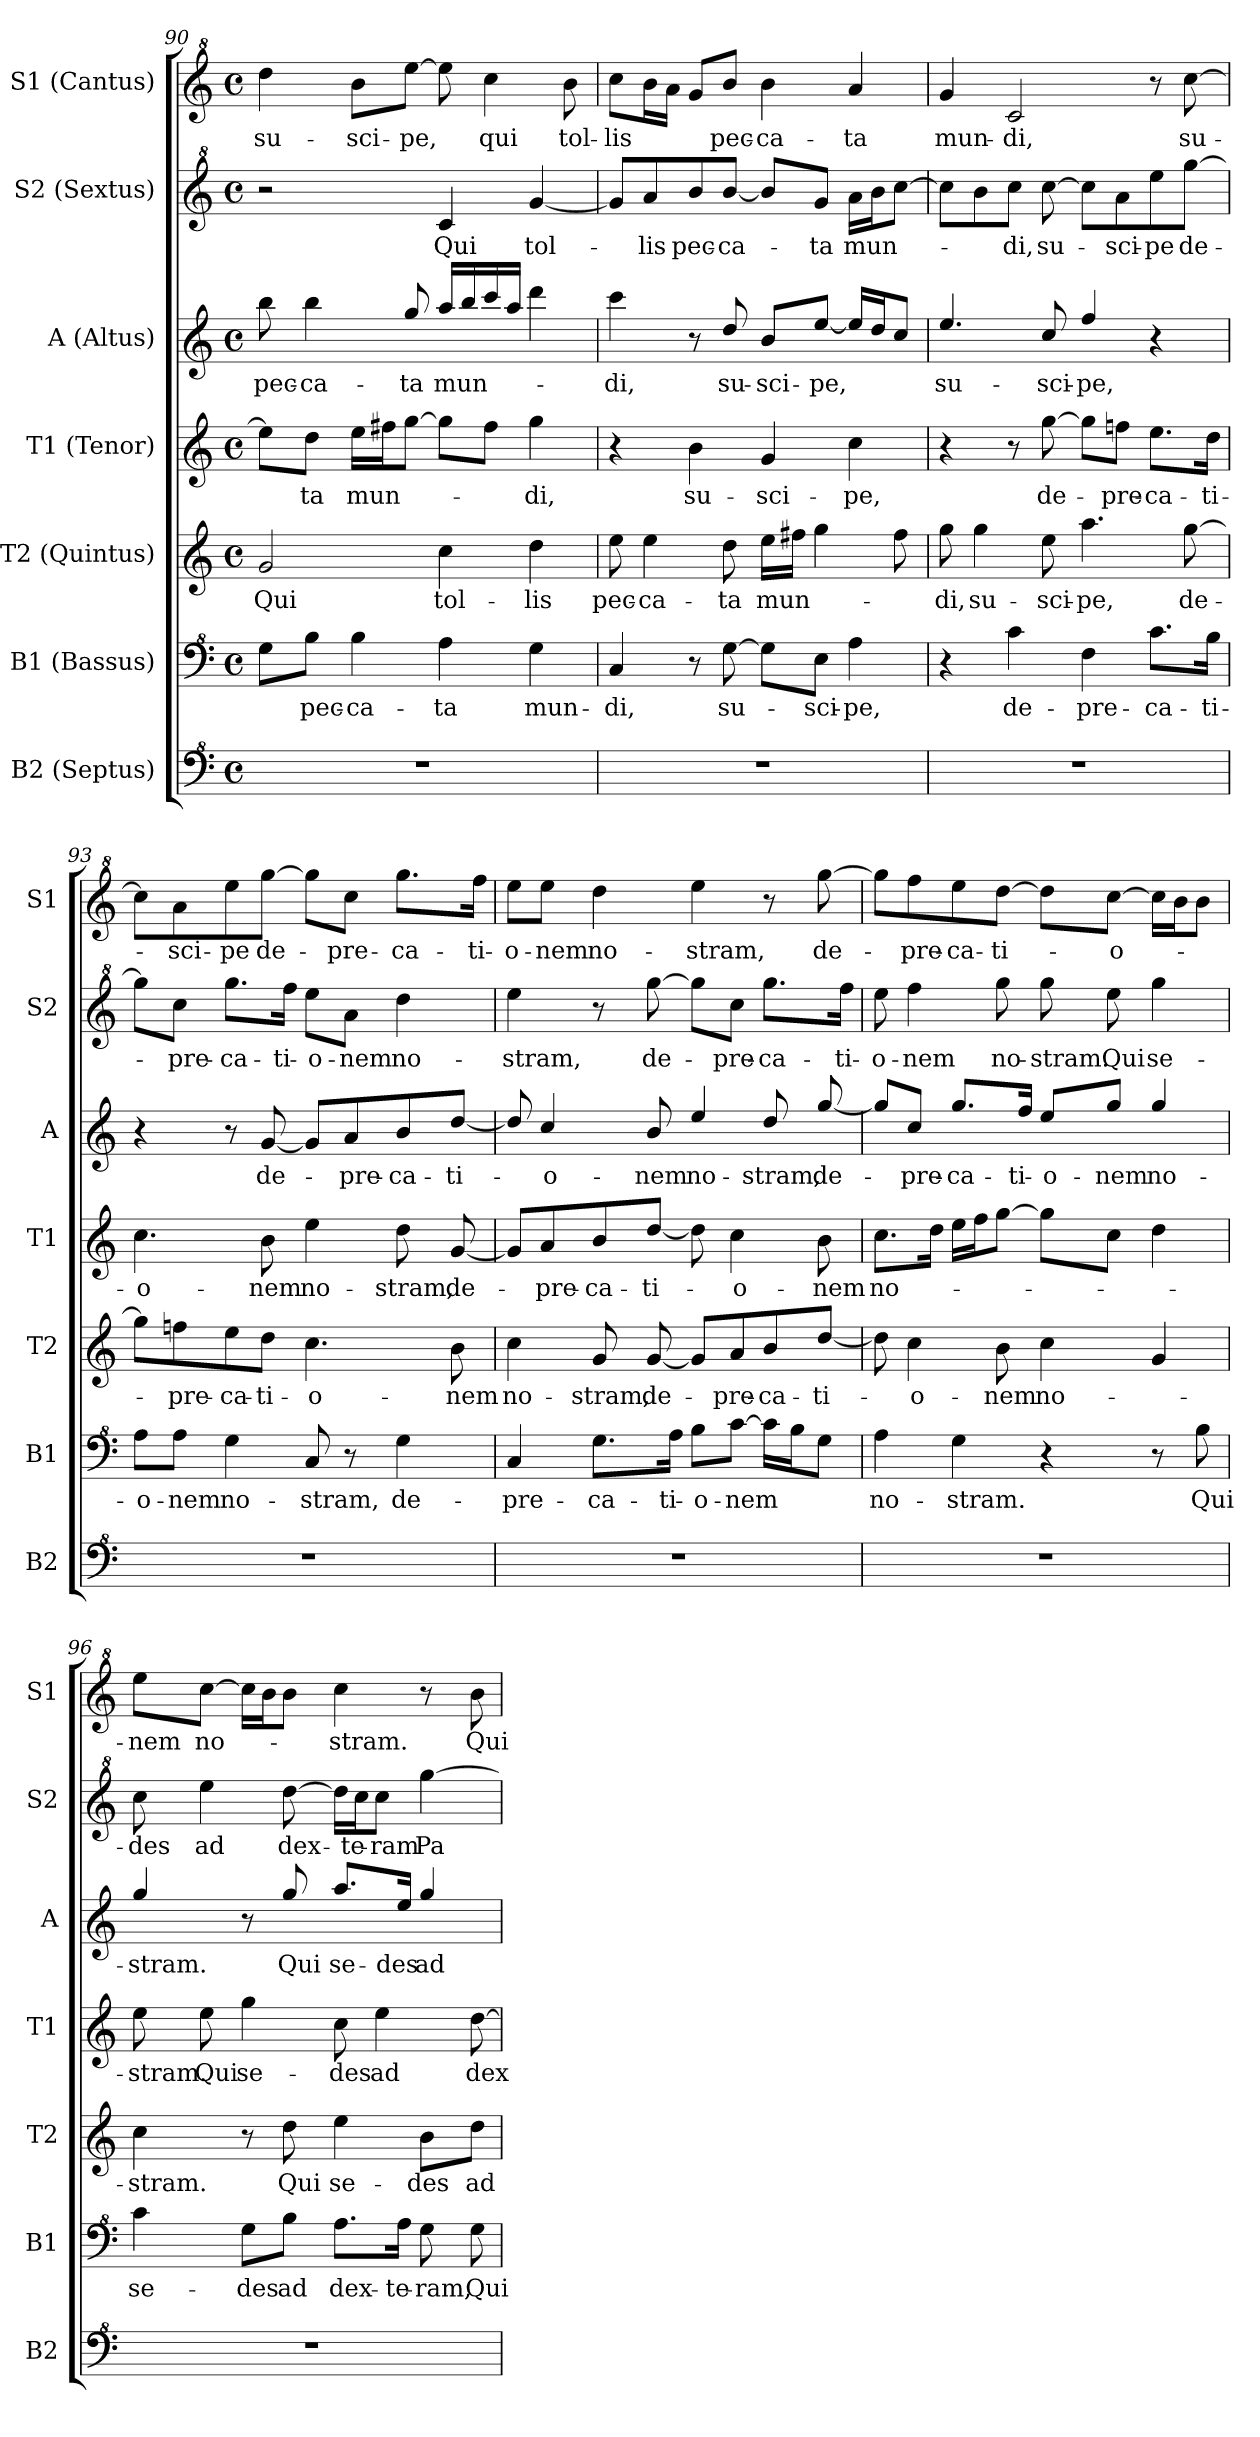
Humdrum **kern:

**kern	**kern	**text	**kern	**text	**kern	**text	**kern	**text	**kern	**text	**kern	**text
*part7	*part6	*part6	*part5	*part5	*part4	*part4	*part3	*part3	*part2	*part2	*part1	*part1
*staff7	*staff6	*staff6	*staff5	*staff5	*staff4	*staff4	*staff3	*staff3	*staff2	*staff2	*staff1	*staff1
*I"B2 (Septus)	*I"B1 (Bassus)	*	*I"T2 (Quintus)	*	*I"T1 (Tenor)	*	*I"A (Altus)	*	*I"S2 (Sextus)	*	*I"S1 (Cantus)	*
*I'B2	*I'B1	*	*I'T2	*	*I'T1	*	*I'A	*	*I'S2	*	*I'S1	*
*clefF^4	*clefF^4	*	*clefG2	*	*clefG2	*	*clefG2	*	*clefG^2	*	*clefG^2	*
*k[]	*k[]	*	*k[]	*	*k[]	*	*k[]	*	*k[]	*	*k[]	*
*M4/4	*M4/4	*	*M4/4	*	*M4/4	*	*M4/4	*	*M4/4	*	*M4/4	*
*met(c)	*met(c)	*	*met(c)	*	*met(c)	*	*met(c)	*	*met(c)	*	*met(c)	*
=90	=90	=90	=90	=90	=90	=90	=90	=90	=90	=90	=90	=90
!	!	!	!	!LO:LY:b	!	!	!	!LO:LY:b	!	!	!	!LO:LY:b
1r	8g\L	.	2g/	Qui	8ee\L]	.	8bb\	pec-	2r	.	4ddd\	su-
!	!	!LO:LY:b	!	!	!	!LO:LY:b	!	!LO:LY:b	!	!	!	!
.	8b\J	pec-	.	.	8dd\J	-ta	4bb\	-ca-	.	.	.	.
!	!	!LO:LY:b	!	!	!	!LO:LY:b	!	!	!	!	!	!LO:LY:b
.	4b\	-ca-	.	.	16ee\LL	mun-	.	.	.	.	8bb\L	-sci-
.	.	.	.	.	16ff#X\J	.	.	.	.	.	.	.
!	!	!	!	!	!	!	!	!LO:LY:b	!	!	!	!LO:LY:b
.	.	.	.	.	[8gg\J	.	8gg/	-ta	.	.	[8eee\J	-pe,
!	!	!LO:LY:b	!	!LO:LY:b	!	!	!	!LO:LY:b	!	!LO:LY:b	!	!
.	4a\	-ta	4cc\	tol-	8gg\L]	.	16aa/LL	mun-	4cc/	Qui	8eee\]	.
.	.	.	.	.	.	.	16bb/	.	.	.	.	.
!	!	!	!	!	!	!	!	!	!	!	!	!LO:LY:b
.	.	.	.	.	8ff#\J	.	16ccc/	.	.	.	4ccc\	qui
.	.	.	.	.	.	.	16aa/JJ	.	.	.	.	.
!	!	!LO:LY:b	!	!LO:LY:b	!	!LO:LY:b	!	!	!	!LO:LY:b	!	!
.	4g\	mun-	4dd\	-lis	4gg\	-di,	4ddd\	.	[4gg/	tol-	.	.
!	!	!	!	!	!	!	!	!	!	!	!	!LO:LY:b
.	.	.	.	.	.	.	.	.	.	.	8bb\	tol-
!!LO:LB:g=z
=91	=91	=91	=91	=91	=91	=91	=91	=91	=91	=91	=91	=91
!	!	!LO:LY:b	!	!LO:LY:b	!	!	!	!LO:LY:b	!	!	!	!LO:LY:b
1r	4c/	-di,	8ee\	pec-	4r	.	4ccc\	-di,	8gg/L]	.	8ccc\L	-lis
!	!	!	!	!LO:LY:b	!	!	!	!	!	!LO:LY:b	!	!
.	.	.	4ee\	-ca-	.	.	.	.	8aa/	-lis	16bb\L	.
.	.	.	.	.	.	.	.	.	.	.	16aa\JJ	.
!	!	!	!	!	!	!LO:LY:b	!	!	!	!LO:LY:b	!	!
.	8r	.	.	.	4b\	su-	8r	.	8bb/	pec-	8gg/L	.
!	!	!LO:LY:b	!	!LO:LY:b	!	!	!	!LO:LY:b	!	!LO:LY:b	!	!LO:LY:b
.	[8g\	su-	8dd\	-ta	.	.	8dd/	su-	[8bb/J	-ca-	8bb/J	pec-
!	!	!	!	!LO:LY:b	!	!LO:LY:b	!	!LO:LY:b	!	!	!	!LO:LY:b
.	8g\L]	.	16ee\LL	mun-	4g/	-sci-	8b/L	-sci-	8bb/L]	.	4bb\	-ca-
.	.	.	16ff#X\JJ	.	.	.	.	.	.	.	.	.
!	!	!LO:LY:b	!	!	!	!	!	!LO:LY:b	!	!LO:LY:b	!	!
.	8e\J	-sci-	4gg\	.	.	.	[8ee/J	-pe,	8gg/J	-ta	.	.
!	!	!LO:LY:b	!	!	!	!LO:LY:b	!	!	!	!LO:LY:b	!	!LO:LY:b
.	4a\	-pe,	.	.	4cc\	-pe,	16ee/LL]	.	16aa\LL	mun-	4aa/	-ta
.	.	.	.	.	.	.	16dd/J	.	16bb\J	.	.	.
.	.	.	8ff#\	.	.	.	8cc/J	.	[8ccc\J	.	.	.
=92	=92	=92	=92	=92	=92	=92	=92	=92	=92	=92	=92	=92
!	!	!	!	!LO:LY:b	!	!	!	!LO:LY:b	!	!	!	!LO:LY:b
1r	4r	.	8gg\	-di,	4r	.	4.ee/	su-	8ccc\L]	.	4gg/	mun-
!	!	!	!	!LO:LY:b	!	!	!	!	!	!	!	!
.	.	.	4gg\	su-	.	.	.	.	8bb\	.	.	.
!	!	!LO:LY:b	!	!	!	!	!	!	!	!LO:LY:b	!	!LO:LY:b
.	4cc\	de-	.	.	8r	.	.	.	8ccc\J	-di,	2cc/	-di,
!	!	!	!	!LO:LY:b	!	!LO:LY:b	!	!LO:LY:b	!	!LO:LY:b	!	!
.	.	.	8ee\	-sci-	[8gg\	de-	8cc/	-sci-	[8ccc\	su-	.	.
!	!	!LO:LY:b	!	!LO:LY:b	!	!	!	!LO:LY:b	!	!	!	!
.	4f\	-pre-	4.aa\	-pe,	8gg\L]	.	4ff/	-pe,	8ccc\L]	.	.	.
!	!	!	!	!	!	!LO:LY:b	!	!	!	!LO:LY:b	!	!
.	.	.	.	.	8ffni\J	-pre-	.	.	8aa\	-sci-	.	.
!	!	!LO:LY:b	!	!	!	!LO:LY:b	!	!	!	!LO:LY:b	!	!
.	8.cc\L	-ca-	.	.	8.ee\L	-ca-	4r	.	8eee\	-pe	8r	.
!	!	!	!	!LO:LY:b	!	!	!	!	!	!LO:LY:b	!	!LO:LY:b
.	.	.	[8gg\	de-	.	.	.	.	[8ggg\J	de-	[8ccc\	su-
!	!	!LO:LY:b	!	!	!	!LO:LY:b	!	!	!	!	!	!
.	16b\Jk	-ti-	.	.	16dd\Jk	-ti-	.	.	.	.	.	.
=93	=93	=93	=93	=93	=93	=93	=93	=93	=93	=93	=93	=93
!	!	!LO:LY:b	!	!	!	!LO:LY:b	!	!	!	!	!	!
1r	8a\L	-o-	8gg\L]	.	4.cc\	-o-	4r	.	8ggg\L]	.	8ccc\L]	.
!	!	!LO:LY:b	!	!LO:LY:b	!	!	!	!	!	!LO:LY:b	!	!LO:LY:b
.	8a\J	-nem	8ffni\	-pre-	.	.	.	.	8ccc\J	-pre-	8aa\	-sci-
!	!	!LO:LY:b	!	!LO:LY:b	!	!	!	!	!	!LO:LY:b	!	!LO:LY:b
.	4g\	no-	8ee\	-ca-	.	.	8r	.	8.ggg\L	-ca-	8eee\	-pe
!	!	!	!	!LO:LY:b	!	!LO:LY:b	!	!LO:LY:b	!	!	!	!LO:LY:b
.	.	.	8dd\J	-ti-	8b\	-nem	[8g/	de-	.	.	[8ggg\J	de-
!	!	!	!	!	!	!	!	!	!	!LO:LY:b	!	!
.	.	.	.	.	.	.	.	.	16fff\Jk	-ti-	.	.
!	!	!LO:LY:b	!	!LO:LY:b	!	!LO:LY:b	!	!	!	!LO:LY:b	!	!
.	8c/	-stram,	4.cc\	-o-	4ee\	no-	8g/L]	.	8eee\L	-o-	8ggg\L]	.
!	!	!	!	!	!	!	!	!LO:LY:b	!	!LO:LY:b	!	!LO:LY:b
.	8r	.	.	.	.	.	8a/	-pre-	8aa\J	-nem	8ccc\J	-pre-
!	!	!LO:LY:b	!	!	!	!LO:LY:b	!	!LO:LY:b	!	!LO:LY:b	!	!LO:LY:b
.	4g\	de-	.	.	8dd\	-stram,	8b/	-ca-	4ddd\	no-	8.ggg\L	-ca-
!	!	!	!	!LO:LY:b	!	!LO:LY:b	!	!LO:LY:b	!	!	!	!
.	.	.	8b\	-nem	[8g/	de-	[8dd/J	-ti-	.	.	.	.
!	!	!	!	!	!	!	!	!	!	!	!	!LO:LY:b
.	.	.	.	.	.	.	.	.	.	.	16fff\Jk	-ti-
=94	=94	=94	=94	=94	=94	=94	=94	=94	=94	=94	=94	=94
!	!	!LO:LY:b	!	!LO:LY:b	!	!	!	!	!	!LO:LY:b	!	!LO:LY:b
1r	4c/	-pre-	4cc\	no-	8g/L]	.	8dd/]	.	4eee\	-stram,	8eee\L	-o-
!	!	!	!	!	!	!LO:LY:b	!	!LO:LY:b	!	!	!	!LO:LY:b
.	.	.	.	.	8a/	-pre-	4cc/	-o-	.	.	8eee\J	-nem
!	!	!LO:LY:b	!	!LO:LY:b	!	!LO:LY:b	!	!	!	!	!	!LO:LY:b
.	8.g\L	-ca-	8g/	-stram,	8b/	-ca-	.	.	8r	.	4ddd\	no-
!	!	!	!	!LO:LY:b	!	!LO:LY:b	!	!LO:LY:b	!	!LO:LY:b	!	!
.	.	.	[8g/	de-	[8dd/J	-ti-	8b/	-nem	[8ggg\	de-	.	.
!	!	!LO:LY:b	!	!	!	!	!	!	!	!	!	!
.	16a\Jk	-ti-	.	.	.	.	.	.	.	.	.	.
!	!	!LO:LY:b	!	!	!	!	!	!LO:LY:b	!	!	!	!LO:LY:b
.	8b\L	-o-	8g/L]	.	8dd\]	.	4ee/	no-	8ggg\L]	.	4eee\	-stram,
!	!	!LO:LY:b	!	!LO:LY:b	!	!LO:LY:b	!	!	!	!LO:LY:b	!	!
.	[8cc\J	-nem	8a/	-pre-	4cc\	-o-	.	.	8ccc\J	-pre-	.	.
!	!	!	!	!LO:LY:b	!	!	!	!LO:LY:b	!	!LO:LY:b	!	!
.	16cc\LL]	.	8b/	-ca-	.	.	8dd/	-stram,	8.ggg\L	-ca-	8r	.
.	16b\J	.	.	.	.	.	.	.	.	.	.	.
!	!	!	!	!LO:LY:b	!	!LO:LY:b	!	!LO:LY:b	!	!	!	!LO:LY:b
.	8g\J	.	[8dd/J	-ti-	8b\	-nem	[8gg/	de-	.	.	[8ggg\	de-
!	!	!	!	!	!	!	!	!	!	!LO:LY:b	!	!
.	.	.	.	.	.	.	.	.	16fff\Jk	-ti-	.	.
!!LO:PB:g=z
=95	=95	=95	=95	=95	=95	=95	=95	=95	=95	=95	=95	=95
!	!	!LO:LY:b	!	!	!	!LO:LY:b	!	!	!	!LO:LY:b	!	!
1r	4a\	no-	8dd\]	.	8.cc\L	no-	8gg/L]	.	8eee\	-o-	8ggg\L]	.
!	!	!	!	!LO:LY:b	!	!	!	!LO:LY:b	!	!LO:LY:b	!	!LO:LY:b
.	.	.	4cc\	-o-	.	.	8cc/J	-pre-	4fff\	-nem	8fff\	-pre-
.	.	.	.	.	16dd\Jk	.	.	.	.	.	.	.
!	!	!LO:LY:b	!	!	!	!	!	!LO:LY:b	!	!	!	!LO:LY:b
.	4g\	-stram.	.	.	16ee\LL	.	8.gg/L	-ca-	.	.	8eee\	-ca-
.	.	.	.	.	16ff\J	.	.	.	.	.	.	.
!	!	!	!	!LO:LY:b	!	!	!	!	!	!LO:LY:b	!	!LO:LY:b
.	.	.	8b\	-nem	[8gg\J	.	.	.	8ggg\	no-	[8ddd\J	-ti-
!	!	!	!	!	!	!	!	!LO:LY:b	!	!	!	!
.	.	.	.	.	.	.	16ff/Jk	-ti-	.	.	.	.
!	!	!	!	!LO:LY:b	!	!	!	!LO:LY:b	!	!LO:LY:b	!	!
.	4r	.	4cc\	no-	8gg\L]	.	8ee/L	-o-	8ggg\	-stram.	8ddd\L]	.
!	!	!	!	!	!	!	!	!LO:LY:b	!	!LO:LY:b	!	!LO:LY:b
.	.	.	.	.	8cc\J	.	8gg/J	-nem	8eee\	Qui	[8ccc\J	-o-
!	!	!	!	!	!	!	!	!LO:LY:b	!	!LO:LY:b	!	!
.	8r	.	4g/	.	4dd\	.	4gg/	no-	4ggg\	se-	16ccc\LL]	.
.	.	.	.	.	.	.	.	.	.	.	16bb\J	.
!	!	!LO:LY:b	!	!	!	!	!	!	!	!	!	!
.	8b\	Qui	.	.	.	.	.	.	.	.	8bb\J	.
=96	=96	=96	=96	=96	=96	=96	=96	=96	=96	=96	=96	=96
!	!	!LO:LY:b	!	!LO:LY:b	!	!LO:LY:b	!	!LO:LY:b	!	!LO:LY:b	!	!LO:LY:b
1r	4cc\	se-	4cc\	-stram.	8ee\	-stram.	4gg/	-stram.	8ccc\	-des	8eee\L	-nem
!	!	!	!	!	!	!LO:LY:b	!	!	!	!LO:LY:b	!	!LO:LY:b
.	.	.	.	.	8ee\	Qui	.	.	4eee\	ad	[8ccc\J	no-
!	!	!LO:LY:b	!	!	!	!LO:LY:b	!	!	!	!	!	!
.	8g\L	-des	8r	.	4gg\	se-	8r	.	.	.	16ccc\LL]	.
.	.	.	.	.	.	.	.	.	.	.	16bb\J	.
!	!	!LO:LY:b	!	!LO:LY:b	!	!	!	!LO:LY:b	!	!LO:LY:b	!	!
.	8b\J	ad	8dd\	Qui	.	.	8gg/	Qui	[8ddd\	dex-	8bb\J	.
!	!	!LO:LY:b	!	!LO:LY:b	!	!LO:LY:b	!	!LO:LY:b	!	!	!	!LO:LY:b
.	8.a\L	dex-	4ee\	se-	8cc\	-des	8.aa/L	se-	16ddd\LL]	.	4ccc\	-stram.
!	!	!	!	!	!	!	!	!	!	!LO:LY:b	!	!
.	.	.	.	.	.	.	.	.	16ccc\J	-te-	.	.
!	!	!	!	!	!	!LO:LY:b	!	!	!	!LO:LY:b	!	!
.	.	.	.	.	4ee\	ad	.	.	8ccc\J	-ram	.	.
!	!	!LO:LY:b	!	!	!	!	!	!LO:LY:b	!	!	!	!
.	16a\Jk	-te-	.	.	.	.	16ee/Jk	-des	.	.	.	.
!	!	!LO:LY:b	!	!LO:LY:b	!	!	!	!LO:LY:b	!	!LO:LY:b	!	!
.	8g\	-ram,	8b\L	-des	.	.	4gg/	ad	[4ggg\	Pa-	8r	.
!	!	!LO:LY:b	!	!LO:LY:b	!	!LO:LY:b	!	!	!	!	!	!LO:LY:b
.	8g\	Qui	8dd\J	ad	[8dd\	dex-	.	.	.	.	8bb\	Qui
=	=	=	=	=	=	=	=	=	=	=	=	=
*-	*-	*-	*-	*-	*-	*-	*-	*-	*-	*-	*-	*-
